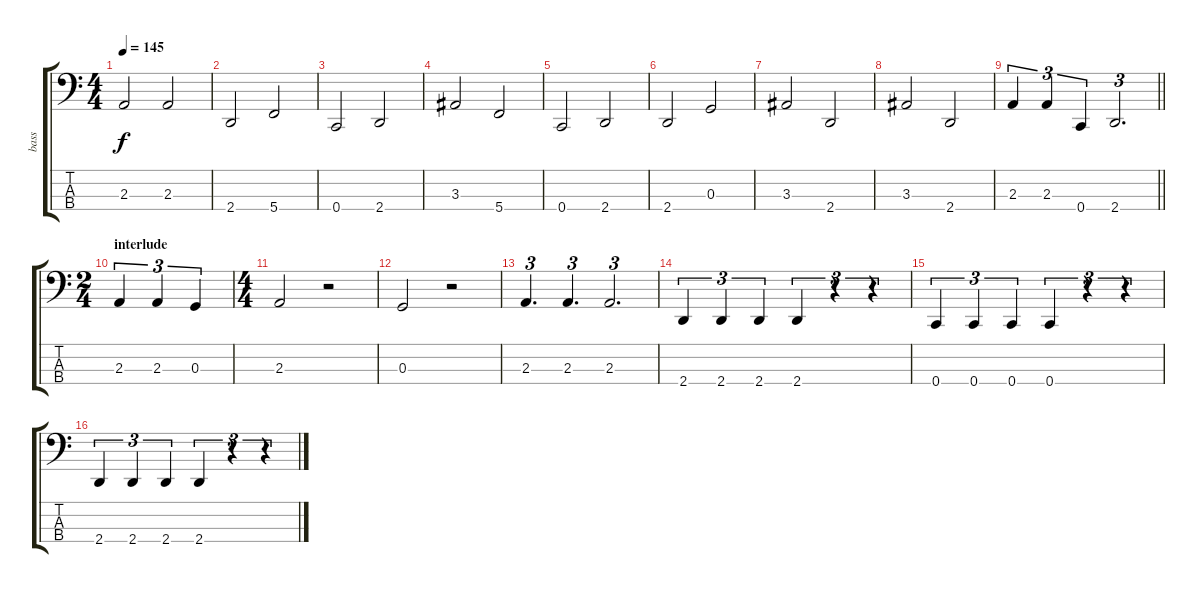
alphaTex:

\track ("bass" "bass") {instrument electricbasspick}
\staff {score tabs}
\tuning (F2 C2 G1 C1) {hide}
\ts (4 4)
\tempo 145
\clef f4
\ks c
2.3.2{dy f} 2.3.2 |
2.4.2 5.4.2 |
0.4.2 2.4.2 |
3.3.2 5.4.2 |
0.4.2 2.4.2 |
2.4.2 0.3.2 |
3.3.2 2.4.2 |
3.3.2 2.4.2 |
\barLineRight lightlight
2.3.4{tu (3 2)} 2.3.4{tu (3 2)} 0.4.4{tu (3 2)} 2.4.2{d tu (3 2)} |
\ts (2 4)
\section ("" "interlude")
2.3.4{tu (3 2)} 2.3.4{tu (3 2)} 0.3.4{tu (3 2)} |
\ts (4 4)
2.3.2 r.2 |
0.3.2 r.2 |
2.3.4{d tu (3 2)} 2.3.4{d tu (3 2)} 2.3.2{d tu (3 2)} |
2.4.4{tu (3 2)} 2.4.4{tu (3 2)} 2.4.4{tu (3 2)} 2.4.4{tu (3 2)} r.4{tu (3 2)} r.4{tu (3 2)} |
0.4.4{tu (3 2)} 0.4.4{tu (3 2)} 0.4.4{tu (3 2)} 0.4.4{tu (3 2)} r.4{tu (3 2)} r.4{tu (3 2)} |
2.4.4{tu (3 2)} 2.4.4{tu (3 2)} 2.4.4{tu (3 2)} 2.4.4{tu (3 2)} r.4{tu (3 2)} r.4{tu (3 2)}
